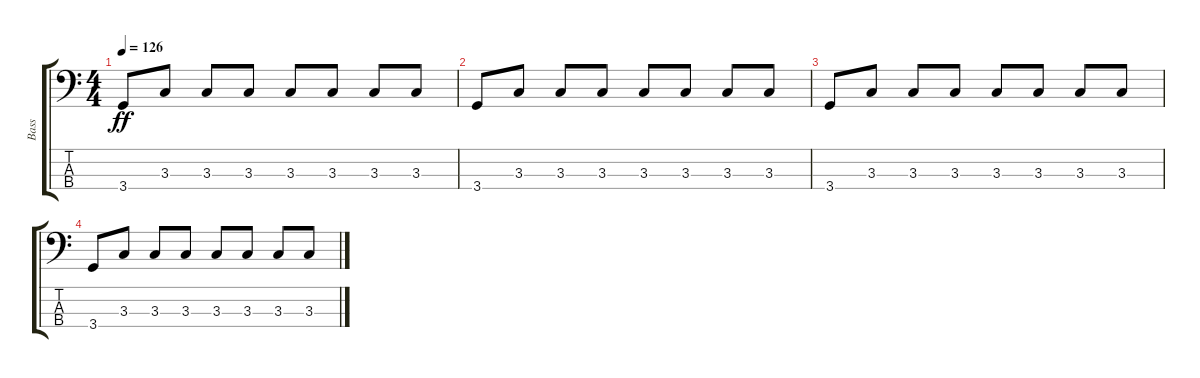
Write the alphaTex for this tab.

\track ("Bass" "Bass") {instrument electricbassfinger}
\staff {score tabs}
\tuning (G2 D2 A1 E1) {hide}
\ts (4 4)
\tempo 126
\clef f4
\ks c
3.4.8{dy ff} 3.3.8 3.3.8 3.3.8 3.3.8 3.3.8 3.3.8 3.3.8 |
3.4.8 3.3.8 3.3.8 3.3.8 3.3.8 3.3.8 3.3.8 3.3.8 |
3.4.8 3.3.8 3.3.8 3.3.8 3.3.8 3.3.8 3.3.8 3.3.8 |
3.4.8 3.3.8 3.3.8 3.3.8 3.3.8 3.3.8 3.3.8 3.3.8
